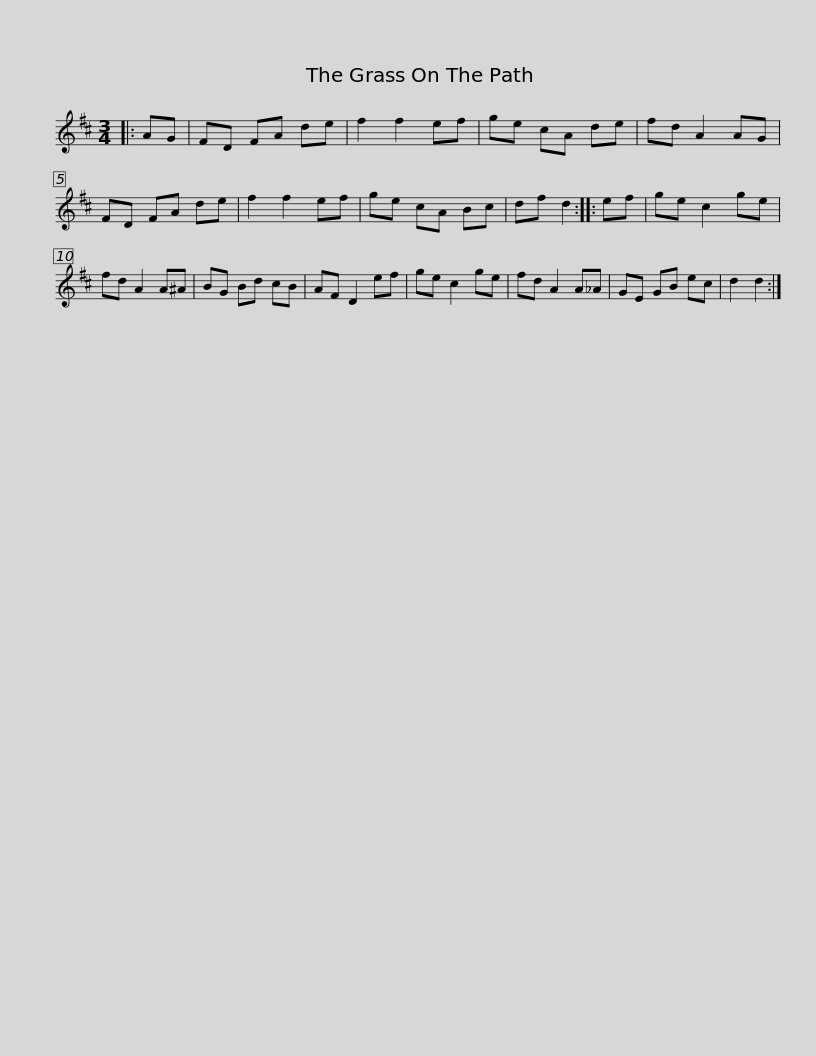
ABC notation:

X:1
L:1/8
M:3/4
I:linebreak $
K:D
V:1 treble
V:1
|: AG | FD FA de | f2 f2 ef | ge cA de | fd A2 AG | %5
 FD FA de | f2 f2 ef | ge cA Bc | df d2 ::$ ef | %10
 ge c2 ge | fd A2 A^A | BG Bd cB | AF D2 ef | ge c2 ge | %15
 fd A2 A_A | GE GB ec | d2 d2 :| %18
